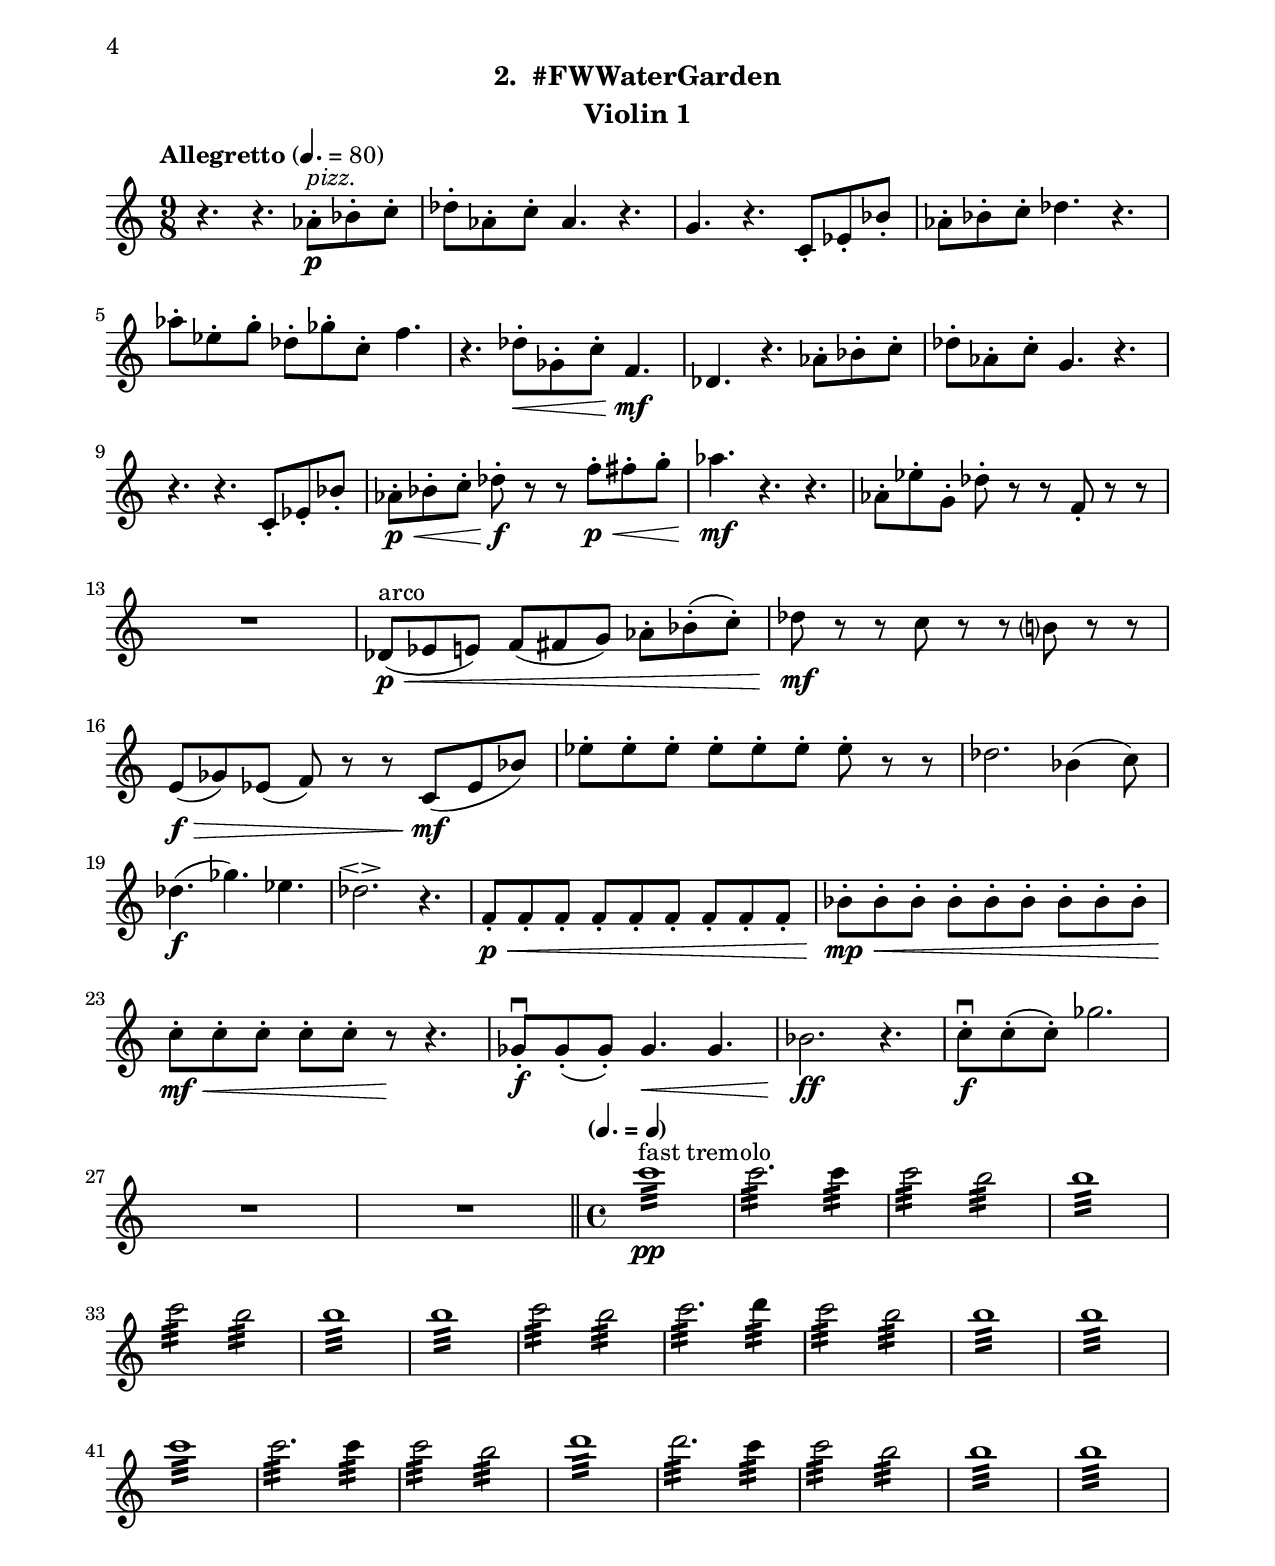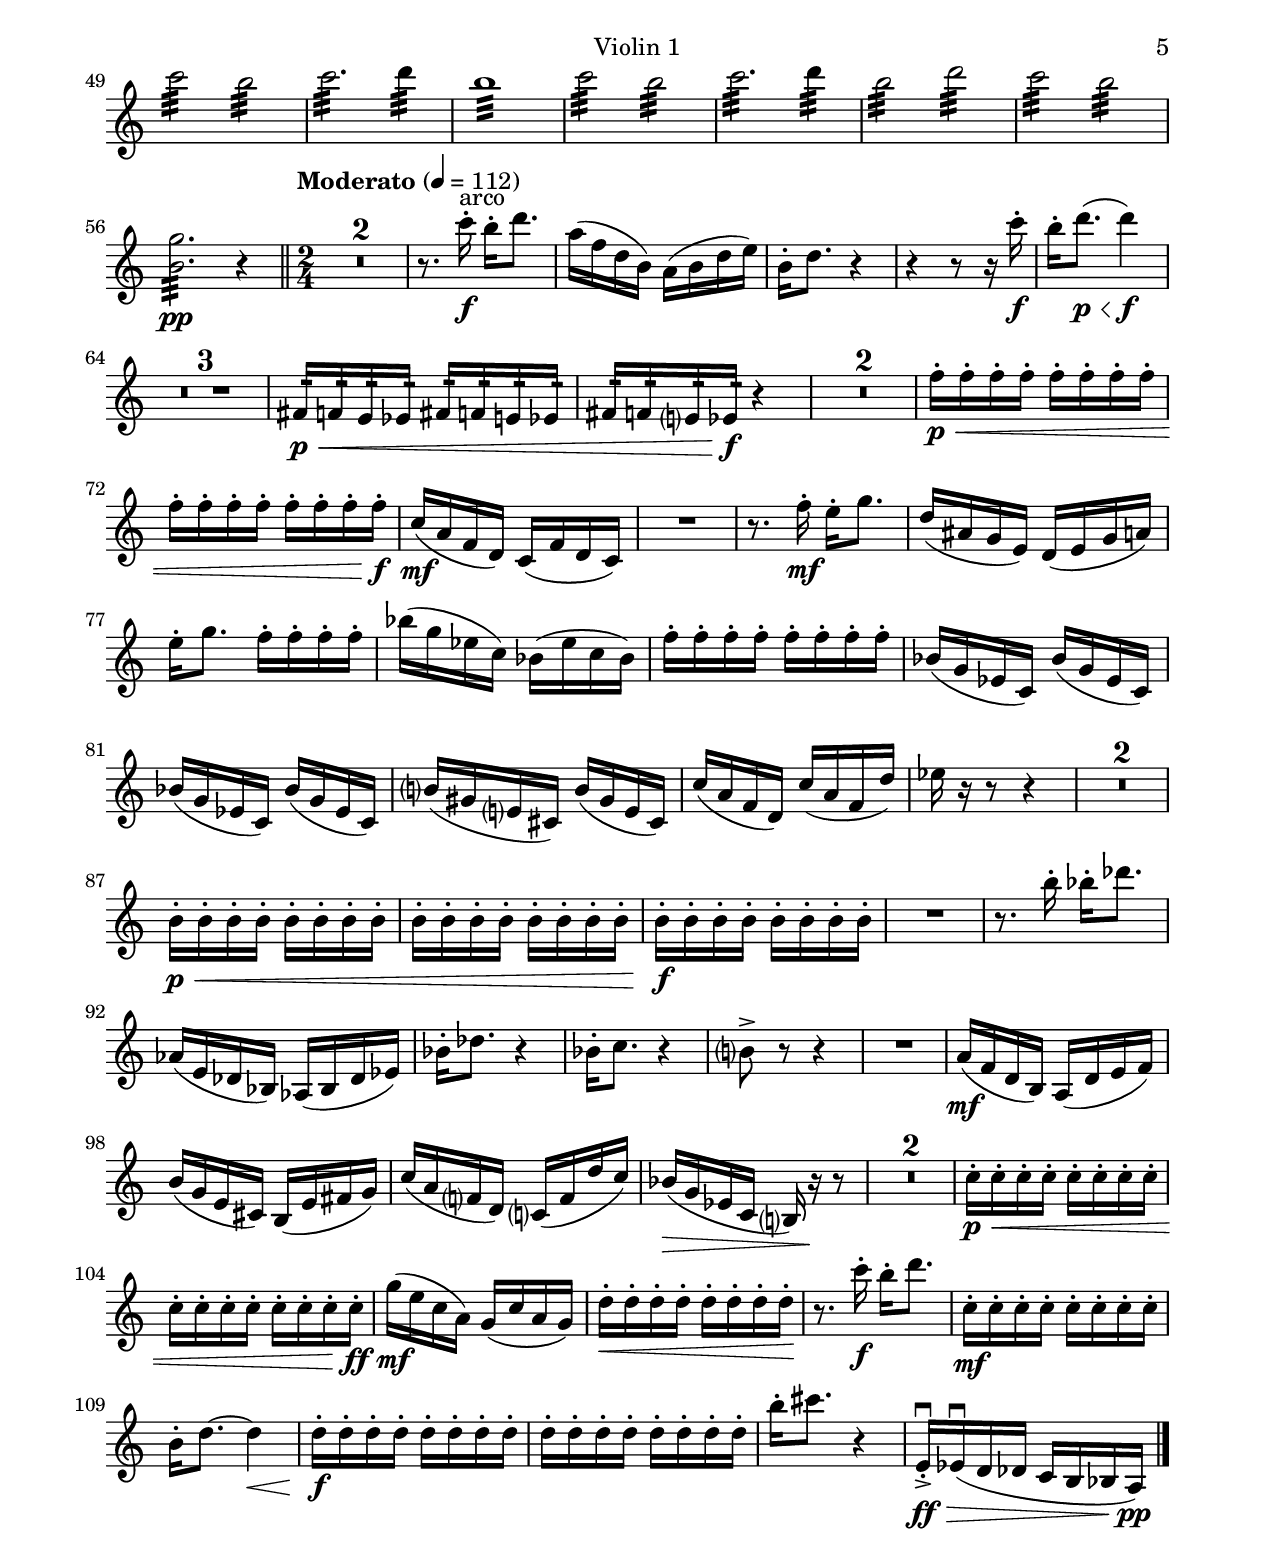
\version "2.12.0"
#(set-default-paper-size "letter")
#(set-global-staff-size 21)

\paper {
  line-width    = 180\mm
  left-margin   = 20\mm
  top-margin    = 10\mm
  bottom-margin = 15\mm
  indent = 0 \mm 
  ragged-bottom = ##f  
  first-page-number = 4
  print-first-page-number = ##t  
  two-sided = ##t
  binding-offset = 0.25\in
  }

\header {
    subtitle = "2.  #FWWaterGarden"
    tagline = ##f
    instrument = "Violin 1"                     %% CHANGE INSTRUMENT NAME
    }

AvoiceAA = \relative c'{
    \clef treble
    %staffkeysig
    \key c \major 
    %bartimesig: 
    \time 9/8 
    \tempo "Allegretto" 4. = 80  
    r4. r4. aes'8-.  ^\markup {\italic "pizz."} \p bes-.  c-.       | % 1
    des-.  aes-.  c-.  aes4. r4.      | % 2
    g4. r4. c,8-.  ees-.  bes'-.       | % 3
    aes-.  bes-.  c-.  des4. r4.      | % 4
    aes'8-.  ees-.  g-.  des-.  ges-.  c,-.  f4.      | % 5
    r4. des8-. \< ges,-.  c-.  f,4. \mf     | % 6
    des4. r4. aes'8-.  bes-.  c-.       | % 7
    des-.  aes-.  c-.  g4. r4.      | % 8
    r4. r4. c,8-.  ees-.  bes'-.       | % 9
    aes-.  \< \p bes-.  c-.  des-.  \! \f r r f-.  \< \p fis-.  g-.       | % 10
    aes4. \! \mf r4. r4.      | % 11
    aes,8-.  ees'-.  g,-.  des'-.  r r f,-.  r r      | % 12
    R1*9/8      | % 13
    des8( \< ^\markup {\upright  "arco"} \p ees e) f( fis g) aes-.  bes-.(  c-.)       | % 14
    des \! \mf r r c r r b r r      | % 15
    e,( \> \f ges) ees( f) r r c( \! \mf ees bes')      | % 16
    ees-.  ees-.  ees-.  ees-.  ees-.  ees-.  ees-.  r r      | % 17
    des2. bes4( c8)      | % 18
    des4.( \f ges4.) ees4.      | % 19
    des2.\espressivo  r4.      | % 20
    f,8-.  \< \p f-.  f-.  f-.  f-.  f-.  f-.  f-.  f-.       | % 21
    bes-.  \< \mp bes-.  bes-.  bes-.  bes-.  bes-.  bes-.  bes-.  bes-.       | % 22
    c8-.  \< \mf c-.  c-.  c-.  c-.  r \! r4.      | % 23
    ges8-. \f \downbow ges-.(  ges-.)  ges4. \< ges4.      | % 24
    bes2. \ff r4.      | % 25
    c8-. \f \downbow c-.(  c-.)  ges'2.      | % 26
    R1*9/8   | % 27
    R1*9/8   \bar "||"      | % 28
    %bartimesig: 
    \time 4/4 
    \tempo \markup { \concat { ( \smaller \general-align #Y #DOWN \note #"4." #1 " = " \smaller \general-align #Y #DOWN \note #"4" #1 ) } }
    c1:32  \pp  ^\markup { "fast tremolo" }    | % 29
    c2.:32  c4:32       | % 30
    c2:32  b:32       | % 31
    b1:32       | % 32
    c2:32  b:32       | % 33
    b1:32       | % 34
    b:32       | % 35
    c2:32  b:32       | % 36
    c2.:32  d4:32       | % 37
    c2:32  b:32       | % 38
    b1:32       | % 39
    b:32       | % 40
    c:32       | % 41
    c2.:32  c4:32       | % 42
    c2:32  b:32       | % 43
    d1:32       | % 44
    d2.:32  c4:32       | % 45
    c2:32  b:32       | % 46
    b1:32       | % 47
    b:32       | % 48
    c2:32  b:32       | % 49
    c2.:32  d4:32       | % 50
    b1:32       | % 51
    c2:32  b:32       | % 52
    c2.:32  d4:32       | % 53
    b2:32  d:32       | % 54
    c:32  b:32       | % 55
    <b, g'>2.:32  \pp r4    \bar "||"      | % 56
    %bartimesig: 
    \time 2/4 
    \tempo "Moderato" 4 = 112  
    R2 *2  | % 
    r8. c'16-.  \f ^\markup {\upright  "arco"} b-.  d8.      | % 59
    a16( f d b) a( b d e)      | % 60
    b-.  d8. r4      | % 61
    r r8 r16 c'-.  \f      | % 62
    b-.  d8.( \< \p d4) \! \f      | % 63
    R2 *3  | % 
    fis,,16:32 \< \p f: e: ees: fis: f: e: ees:      | % 67
    fis: f: e: ees: \f r4      | % 68
    R2 *2  | % 
    f'16-.  \< \p f-.  f-.  f-.  f-.  f-.  f-.  f-.       | % 71
    f-.  f-.  f-.  f-.  f-.  f-.  f-.  f-.  \f      | % 72
    c( \mf a f d) c( f d c)      | % 73
    R2  | % 
    r8. f'16-.  \mf e-.  g8.      | % 75
    d16( ais g e) d( e g a)      | % 76
    e'-.  g8. f16-.  f-.  f-.  f-.       | % 77
    bes( g ees c) bes( ees c bes)      | % 78
    f'-.  f-.  f-.  f-.  f-.  f-.  f-.  f-.       | % 79
    bes,( g ees c) bes'( g ees c)      | % 80
    bes'( g ees c) bes'( g ees c)      | % 81
    b'( gis e cis) b'( gis e cis)      | % 82
    c'( a f d) c'( a f d')      | % 83
    ees r r8 r4      | % 84
    R2 *2  | % 
    b16-.  \< \p b-.  b-.  b-.  b-.  b-.  b-.  b-.       | % 87
    b-.  b-.  b-.  b-.  b-.  b-.  b-.  b-.      | % 88
    b-. \f  b-.  b-.  b-.  b-.  b-.  b-.  b-.       | % 89
    R2  | % 
    r8. b'16-.  bes-.  des8.      | % 91
    aes,16( e des bes) aes( bes des ees)      | % 92
    bes'-.  des8. r4      | % 93
    bes16-.  c8. r4      | % 94
    b?8-> r r4  | %
    R2  | % 
    a16( \mf f d b) a( d e f)      | % 97
    b( g e cis) b( e fis g)      | % 98
    c( a f d) c( f d' c)      | % 99
    bes( \> g ees c b) r \! r8      | % 100
    R2 *2  | % 
    c'16-.  \< \p c-.  c-.  c-.  c-.  c-.  c-.  c-.       | % 103
    c-.  c-.  c-.  c-.  c-.  c-.  c-.  c-.  \! \ff      | % 104
    g'( \mf e c a) g( c a g)      | % 105
    d'-.  \< d-.  d-.  d-.  d-.  d-.  d-.  d-.       | % 106
    r8. \! c'16-.  \f b-.  d8.      | % 107
    c,16-.  \mf c-.  c-.  c-.  c-.  c-.  c-.  c-.       | % 108
    b-.  d8.~ d4 \<     | % 109
    d16-.  \f d-.  d-.  d-.  d-.  d-.  d-.  d-.       | % 110
    d-.  d-.  d-.  d-.  d-.  d-.  d-.  d-.       | % 111
    b'-.  cis8. r4      | % 112
    e,,16-. ->  \> \ff \downbow ees( \downbow d des c b bes a) \! \pp \bar "|." 
}% end of last bar in partorvoice

ApartA =  << 
  %    \mergeDifferentlyHeadedOn
  %    \mergeDifferentlyDottedOn 
  %        \context Voice = AvoiceAA{\voiceOne \AvoiceAA}\\ 
        \context Voice = AvoiceAA{ \AvoiceAA }
        >> 


\score { 
    << 
        \context Staff = ApartA << 
            \ApartA
        >>

      \set Score.skipBars = ##t
       #(set-accidental-style 'modern-cautionary)
      \set Score.markFormatter = #format-mark-box-letters %%boxed rehearsal-marks
  >>
}%% end of score-block 
